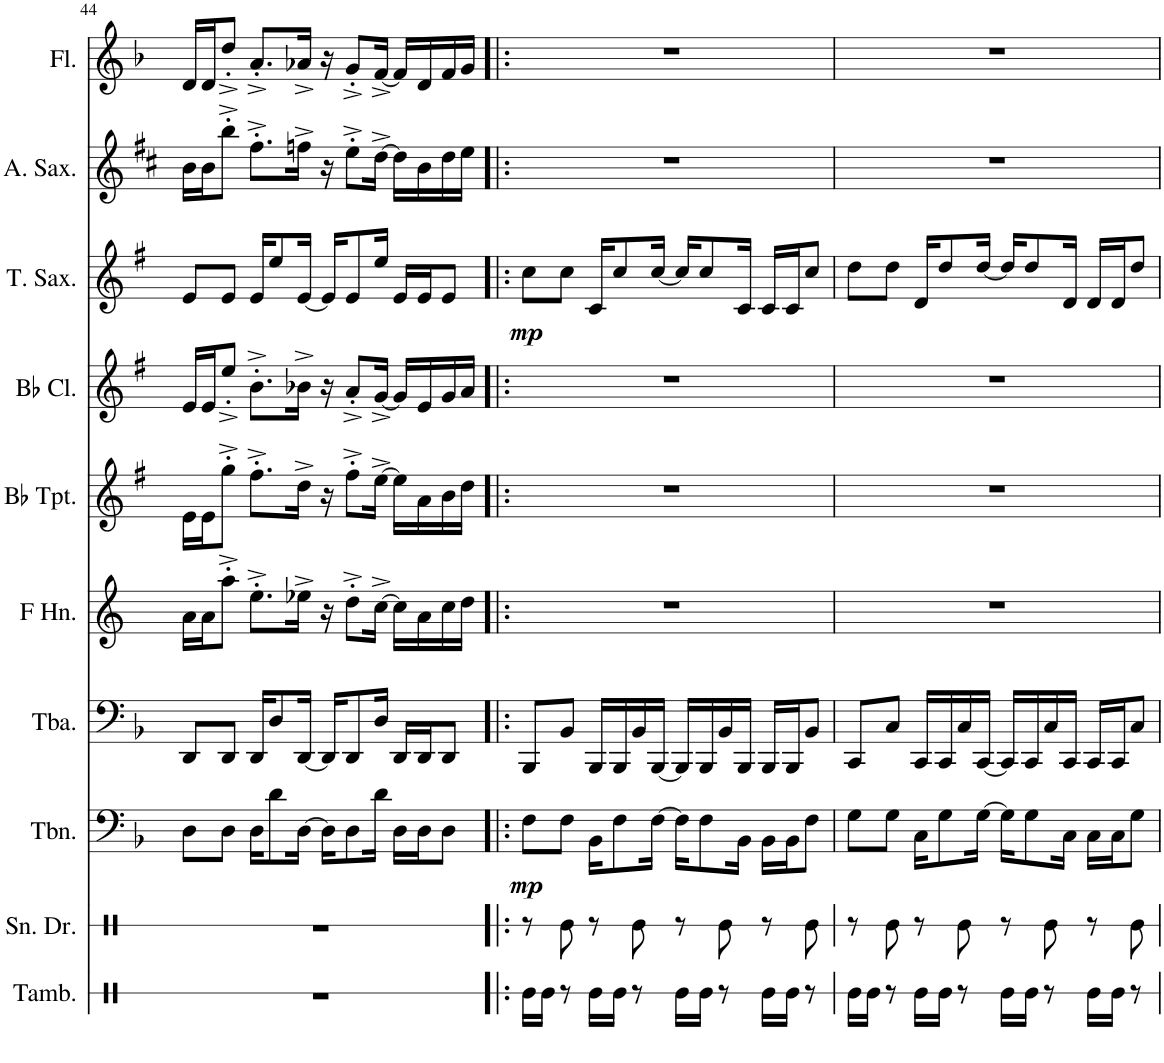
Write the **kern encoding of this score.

**kern	**kern	**kern	**dynam	**kern	**kern	**kern	**kern	**kern	**dynam	**kern	**kern
*part10	*part9	*part8	*part8	*part7	*part6	*part5	*part4	*part3	*part3	*part2	*part1
*staff10	*staff9	*staff8	*staff8	*staff7	*staff6	*staff5	*staff4	*staff3	*staff3	*staff2	*staff1
*I"Tambourine	*I"Snare Drum	*I"Trombone	*	*I"Tuba	*I"Horn in F	*I"Bb Trumpet	*I"Bb Clarinet	*I"Tenor Saxophone	*	*I"Alto Saxophone	*I"Flute
*I'Tamb.	*I'Sn. Dr.	*I'Tbn.	*	*I'Tba.	*	*I'Bb Tpt.	*I'Bb Cl.	*I'T. Sax.	*	*I'A. Sax.	*I'Fl.
!!LO:PB:g=z
*clefX	*clefX	*clefF4	*	*clefF4	*clefG2	*clefG2	*clefG2	*clefG2	*	*clefG2	*clefG2
*	*	*	*	*	*Trd4c7	*Trd1c2	*Trd1c2	*Trd8c14	*	*Trd5c9	*
*k[]	*k[]	*k[b-]	*	*k[b-]	*k[]	*k[f#]	*k[f#]	*k[f#]	*	*k[f#c#]	*k[b-]
*M4/4	*M4/4	*M4/4	*	*M4/4	*M4/4	*M4/4	*M4/4	*M4/4	*	*M4/4	*M4/4
=44	=44	=44	=44	=44	=44	=44	=44	=44	=44	=44	=44
1r	1r	8D\L	.	8DD/L	16a\LL	16e\LL	16e/LL	8e/L	.	16b\LL	16d/LL
.	.	.	.	.	16a\J	16e\J	16e/J	.	.	16b\J	16d/J
.	.	8D\J	.	8DD/J	8aa'^\J	8gg'^\J	8ee'^/J	8e/J	.	8bb'^\J	8dd'^/J
.	.	16D\KL	.	16DD/KL	8.ee'^\L	8.ff#'^\L	8.b'^\L	16e/KL	.	8.ff#'^\L	8.a'^/L
.	.	8d\	.	8D/	.	.	.	8ee/	.	.	.
.	.	[16D\Jk	.	[16DD/Jk	16ee-X^\Jk	16dd^\Jk	16b-X^\Jk	[16e/Jk	.	16ffn^\Jk	16a-X^/Jk
.	.	16D\KL]	.	16DD/KL]	16r	16r	16r	16e/KL]	.	16r	16r
.	.	8D\	.	8DD/	8dd'^\L	8ff#'^\L	8a'^/L	8e/	.	8ee'^\L	8g'^/L
.	.	16d\Jk	.	16D/Jk	[16cc^\Jk	[16ee^\Jk	[16g^/Jk	16ee/Jk	.	[16dd^\Jk	[16f^/Jk
.	.	16D\LL	.	16DD/LL	16cc\LL]	16ee\LL]	16g/LL]	16e/LL	.	16dd\LL]	16f/LL]
.	.	16D\J	.	16DD/J	16a\	16a\	16e/	16e/J	.	16b\	16d/
.	.	8D\J	.	8DD/J	16cc\	16b\	16g/	8e/J	.	16dd\	16f/
.	.	.	.	.	16dd\JJ	16dd\JJ	16a/JJ	.	.	16ee\JJ	16g/JJ
=45!|:	=45!|:	=45!|:	=45!|:	=45!|:	=45!|:	=45!|:	=45!|:	=45!|:	=45!|:	=45!|:	=45!|:
!	!	!	!LO:DY:b	!	!	!	!	!	!LO:DY:b	!	!
16Re\LL	8r	8F\L	mp	8BBB-/L	1r	1r	1r	8cc\L	mp	1r	1r
16Re\JJ	.	.	.	.	.	.	.	.	.	.	.
8r	8Re\	8F\J	.	8BB-/J	.	.	.	8cc\J	.	.	.
16Re\LL	8r	16BB-\KL	.	16BBB-/LL	.	.	.	16c/KL	.	.	.
16Re\JJ	.	8F\	.	16BBB-/	.	.	.	8cc/	.	.	.
8r	8Re\	.	.	16BB-/	.	.	.	.	.	.	.
.	.	[16F\Jk	.	[16BBB-/JJ	.	.	.	[16cc/Jk	.	.	.
16Re\LL	8r	16F\KL]	.	16BBB-/LL]	.	.	.	16cc/KL]	.	.	.
16Re\JJ	.	8F\	.	16BBB-/	.	.	.	8cc/	.	.	.
8r	8Re\	.	.	16BB-/	.	.	.	.	.	.	.
.	.	16BB-\Jk	.	16BBB-/JJ	.	.	.	16c/Jk	.	.	.
16Re\LL	8r	16BB-\LL	.	16BBB-/LL	.	.	.	16c/LL	.	.	.
16Re\JJ	.	16BB-\J	.	16BBB-/J	.	.	.	16c/J	.	.	.
8r	8Re\	8F\J	.	8BB-/J	.	.	.	8cc/J	.	.	.
=46	=46	=46	=46	=46	=46	=46	=46	=46	=46	=46	=46
16Re\LL	8r	8G\L	.	8CC/L	1r	1r	1r	8dd\L	.	1r	1r
16Re\JJ	.	.	.	.	.	.	.	.	.	.	.
8r	8Re\	8G\J	.	8C/J	.	.	.	8dd\J	.	.	.
16Re\LL	8r	16C\KL	.	16CC/LL	.	.	.	16d/KL	.	.	.
16Re\JJ	.	8G\	.	16CC/	.	.	.	8dd/	.	.	.
8r	8Re\	.	.	16C/	.	.	.	.	.	.	.
.	.	[16G\Jk	.	[16CC/JJ	.	.	.	[16dd/Jk	.	.	.
16Re\LL	8r	16G\KL]	.	16CC/LL]	.	.	.	16dd/KL]	.	.	.
16Re\JJ	.	8G\	.	16CC/	.	.	.	8dd/	.	.	.
8r	8Re\	.	.	16C/	.	.	.	.	.	.	.
.	.	16C\Jk	.	16CC/JJ	.	.	.	16d/Jk	.	.	.
16Re\LL	8r	16C\LL	.	16CC/LL	.	.	.	16d/LL	.	.	.
16Re\JJ	.	16C\J	.	16CC/J	.	.	.	16d/J	.	.	.
8r	8Re\	8G\J	.	8C/J	.	.	.	8dd/J	.	.	.
=	=	=	=	=	=	=	=	=	=	=	=
*-	*-	*-	*-	*-	*-	*-	*-	*-	*-	*-	*-
